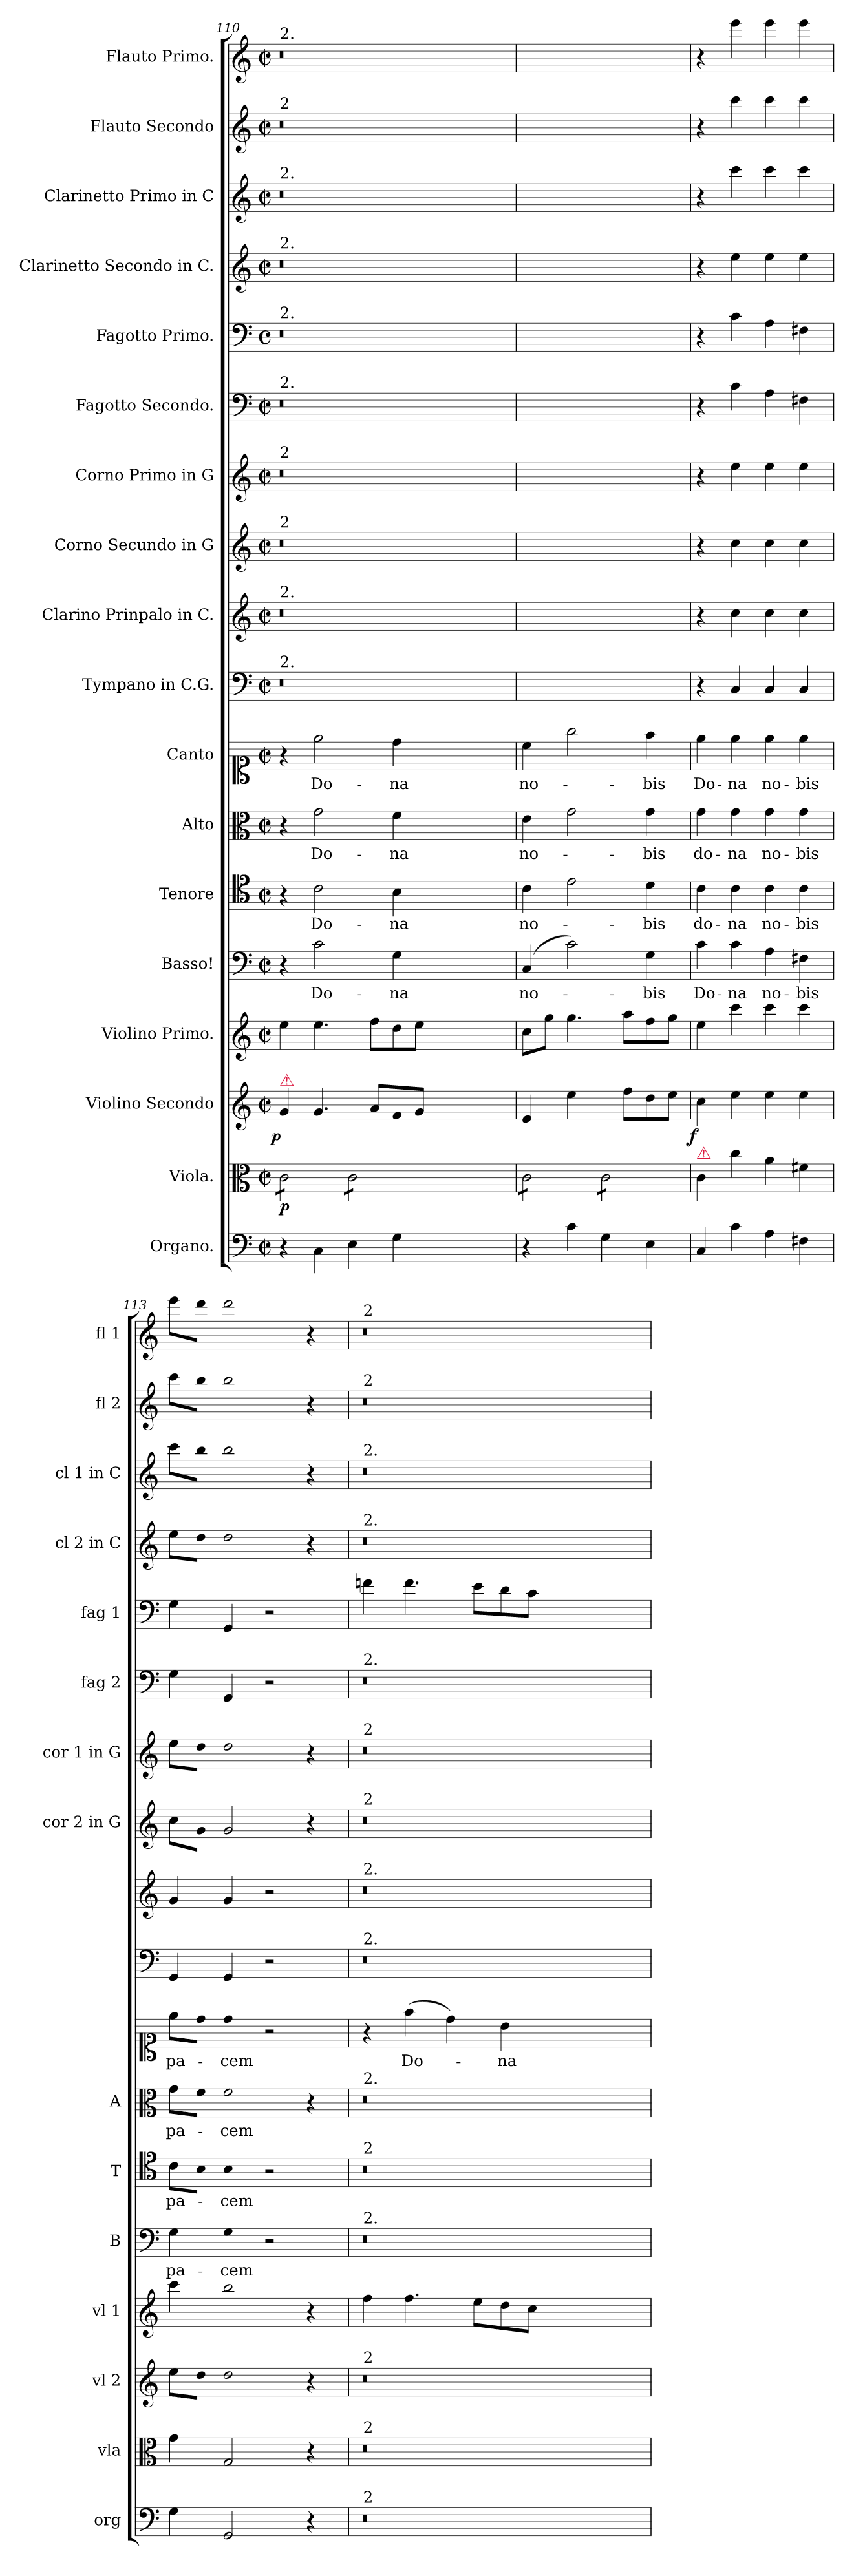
**kern	**dynam	**kern	**dynam	**kern	**dynam	**kern	**dynam	**kern	**text	**kern	**text	**kern	**text	**kern	**text	**kern	**kern	**kern	**kern	**kern	**kern	**kern	**kern	**kern	**kern
*part18	*part18	*part17	*part17	*part16	*part16	*part15	*part15	*part14	*part14	*part13	*part13	*part12	*part12	*part11	*part11	*part10	*part9	*part8	*part7	*part6	*part5	*part4	*part3	*part2	*part1
*staff18	*staff18	*staff17	*staff17	*staff16	*staff16	*staff15	*staff15	*staff14	*staff14	*staff13	*staff13	*staff12	*staff12	*staff11	*staff11	*staff10	*staff9	*staff8	*staff7	*staff6	*staff5	*staff4	*staff3	*staff2	*staff1
*I"Organo.	*	*I"Viola.	*	*I"Violino Secondo	*	*I"Violino Primo.	*	*I"Basso!	*	*I"Tenore	*	*I"Alto	*	*I"Canto	*	*I"Tympano in C.G.	*I"Clarino Prinpalo in C.	*I"Corno Secundo in G	*I"Corno Primo in G	*I"Fagotto Secondo.	*I"Fagotto Primo.	*I"Clarinetto Secondo in C.	*I"Clarinetto Primo in C	*I"Flauto Secondo	*I"Flauto Primo.
*I'org	*	*I'vla	*	*I'vl 2	*	*I'vl 1	*	*I'B	*	*I'T	*	*I'A	*	*	*	*	*	*I'cor 2 in G	*I'cor 1 in G	*I'fag 2	*I'fag 1	*I'cl 2 in C	*I'cl 1 in C	*I'fl 2	*I'fl 1
*clefF4	*	*clefC3	*	*clefG2	*	*clefG2	*	*clefF4	*	*clefC4	*	*clefC3	*	*clefC1	*	*clefF4	*clefG2	*clefG2	*clefG2	*clefF4	*clefF4	*clefG2	*clefG2	*clefG2	*clefG2
*k[]	*	*k[]	*	*k[]	*	*k[]	*	*k[]	*	*k[]	*	*k[]	*	*k[]	*	*k[]	*k[]	*k[]	*k[]	*k[]	*k[]	*k[]	*k[]	*k[]	*k[]
*C:	*	*C:	*	*C:	*	*C:	*	*C:	*	*C:	*	*C:	*	*C:	*	*C:	*C:	*C:	*C:	*C:	*C:	*C:	*C:	*C:	*C:
*M2/2	*	*M2/2	*	*M2/2	*	*M2/2	*	*M2/2	*	*M2/2	*	*M2/2	*	*M2/2	*	*M2/2	*M2/2	*M2/2	*M2/2	*M2/2	*M2/2	*M2/2	*M2/2	*M2/2	*M2/2
*met(c|)	*	*met(c|)	*	*met(c|)	*	*met(c|)	*	*met(c|)	*	*met(c|)	*	*met(c|)	*	*met(c|)	*	*met(c|)	*met(c|)	*met(c|)	*met(c|)	*met(c|)	*met(c)	*met(c|)	*met(c|)	*met(c|)	*met(c|)
=110	=110	=110	=110	=110	=110	=110	=110	=110	=110	=110	=110	=110	=110	=110	=110	=110	=110	=110	=110	=110	=110	=110	=110	=110	=110
!	!	!	!	!	!	!	!	!	!	!	!	!	!	!	!	!	!	!	!	!	!	!	!	!	!LO:TX:a:t=2.
!	!	!	!	!	!	!	!	!	!	!	!	!	!	!	!	!	!	!	!	!	!	!	!	!LO:TX:a:t=2	!
!	!	!	!	!	!	!	!	!	!	!	!	!	!	!	!	!	!	!	!	!	!	!	!LO:TX:a:t=2.	!	!
!	!	!	!	!	!	!	!	!	!	!	!	!	!	!	!	!	!	!	!	!	!	!LO:TX:a:t=2.	!	!	!
!	!	!	!	!	!	!	!	!	!	!	!	!	!	!	!	!	!	!	!	!	!LO:TX:a:t=2.	!	!	!	!
!	!	!	!	!	!	!	!	!	!	!	!	!	!	!	!	!	!	!	!	!LO:TX:a:t=2.	!	!	!	!	!
!	!	!	!	!	!	!	!	!	!	!	!	!	!	!	!	!	!	!	!LO:TX:a:t=2	!	!	!	!	!	!
!	!	!	!	!	!	!	!	!	!	!	!	!	!	!	!	!	!	!LO:TX:a:t=2	!	!	!	!	!	!	!
!	!	!	!	!	!	!	!	!	!	!	!	!	!	!	!	!	!LO:TX:a:t=2.	!	!	!	!	!	!	!	!
!	!	!	!	!	!	!	!	!	!	!	!	!	!	!	!	!LO:TX:a:t=2.	!	!	!	!	!	!	!	!	!
!	!	!	!	!LO:TX:a:color=crimson:t=⚠	!	!	!	!	!	!	!	!	!	!	!	!	!	!	!	!	!	!	!	!	!
!	!LO:DY:b	!	!	!	!LO:DY:b:rj	!	!	!	!	!	!	!	!	!	!	!	!	!	!	!	!	!	!	!	!
*	*	*tremolo	*	*	*	*	*	*	*	*	*	*	*	*	*	*	*	*	*	*	*	*	*	*	*
4r	pia	8c\L	p	4g/	p.	4ee\	.	4r	.	4r	.	4r	.	4r	.	0r	0r	0r	0r	0r	0r	0r	0r	0r	0r
.	.	8c\	.	.	.	.	.	.	.	.	.	.	.	.	.	.	.	.	.	.	.	.	.	.	.
4C\	.	8c\	.	4.g/	.	4.ee\	.	2c\	Do-	2c\	Do-	2g\	Do-	2ee\	Do-	.	.	.	.	.	.	.	.	.	.
.	.	8c\J	.	.	.	.	.	.	.	.	.	.	.	.	.	.	.	.	.	.	.	.	.	.	.
4E\	.	8c\L	.	.	.	.	.	.	.	.	.	.	.	.	.	.	.	.	.	.	.	.	.	.	.
.	.	8c\	.	8a/L	.	8ff\L	.	.	.	.	.	.	.	.	.	.	.	.	.	.	.	.	.	.	.
4G\	.	8c\	.	8f/	.	8dd\	.	4G\	-na	4B\	-na	4f\	-na	4dd\	-na	.	.	.	.	.	.	.	.	.	.
.	.	8c\J	.	8g/J	.	8ee\J	.	.	.	.	.	.	.	.	.	.	.	.	.	.	.	.	.	.	.
1ryy	.	1ryy	.	1ryy	.	1ryy	.	1ryy	.	1ryy	.	1ryy	.	1ryy	.	.	.	.	.	.	.	.	.	.	.
=111	=111	=111	=111	=111	=111	=111	=111	=111	=111	=111	=111	=111	=111	=111	=111	=111	=111	=111	=111	=111	=111	=111	=111	=111	=111
4r	.	8c\L	.	4e/	.	8cc\L	.	(4C/	no-	4c\	no-	4e\	no-	4cc\	no-	1ryy	1ryy	1ryy	1ryy	1ryy	1ryy	1ryy	1ryy	1ryy	1ryy
.	.	8c\	.	.	.	8gg\J	.	.	.	.	.	.	.	.	.	.	.	.	.	.	.	.	.	.	.
!	!	!	!	!LO:N:vis=4	!	!	!	!	!	!	!	!	!	!	!	!	!	!	!	!	!	!	!	!	!
4c\	.	8c\	.	4.ee\	.	4.gg\	.	2c\)	.	2e\	.	2g\	.	2gg\	.	.	.	.	.	.	.	.	.	.	.
.	.	8c\J	.	.	.	.	.	.	.	.	.	.	.	.	.	.	.	.	.	.	.	.	.	.	.
4G\	.	8c\L	.	.	.	.	.	.	.	.	.	.	.	.	.	.	.	.	.	.	.	.	.	.	.
.	.	8c\	.	8ff\L	.	8aa\L	.	.	.	.	.	.	.	.	.	.	.	.	.	.	.	.	.	.	.
4E\	.	8c\	.	8dd\	.	8ff\	.	4G\	-bis	4d\	-bis	4g\	-bis	4ff\	-bis	.	.	.	.	.	.	.	.	.	.
.	.	8c\J	.	8ee\J	.	8gg\J	.	.	.	.	.	.	.	.	.	.	.	.	.	.	.	.	.	.	.
*	*	*Xtremolo	*	*	*	*	*	*	*	*	*	*	*	*	*	*	*	*	*	*	*	*	*	*	*
=112	=112	=112	=112	=112	=112	=112	=112	=112	=112	=112	=112	=112	=112	=112	=112	=112	=112	=112	=112	=112	=112	=112	=112	=112	=112
!	!	!LO:TX:a:color=crimson:t=⚠	!	!	!	!	!	!	!	!	!	!	!	!	!	!	!	!	!	!	!	!	!	!	!
!	!	!	!LO:DY:b	!	!LO:DY:b:rj	!	!LO:DY:b	!	!	!	!	!	!	!	!	!	!	!	!	!	!	!	!	!	!
4C/	.	4c\	f&colon;	4cc\	f	4ee\	f&colon;	4c\	Do-	4c\	do-	4g\	do-	4ee\	Do-	4r	4r	4r	4r	4r	4r	4r	4r	4r	4r
4c\	.	4cc\	.	4ee\	.	4ccc\	.	4c\	-na	4c\	-na	4g\	-na	4ee\	-na	4C/	4cc\	4cc\	4ee\	4c\	4c\	4ee\	4ccc\	4ccc\	4eee\
4A\	.	4a\	.	4ee\	.	4ccc\	.	4A\	no-	4c\	no-	4g\	no-	4ee\	no-	4C/	4cc\	4cc\	4ee\	4A\	4A\	4ee\	4ccc\	4ccc\	4eee\
4F#X\	.	4f#X\	.	4ee\	.	4ccc\	.	4F#X\	-bis	4c\	-bis	4g\	-bis	4ee\	-bis	4C/	4cc\	4cc\	4ee\	4F#X\	4F#X\	4ee\	4ccc\	4ccc\	4eee\
=113	=113	=113	=113	=113	=113	=113	=113	=113	=113	=113	=113	=113	=113	=113	=113	=113	=113	=113	=113	=113	=113	=113	=113	=113	=113
4G\	.	4g\	.	8ee\L	.	4ccc\	.	4G\	pa-	8c\L	pa-	8g\L	pa-	8ee\L	pa-	4GG/	4g/	8cc\L	8ee\L	4G\	4G\	8ee\L	8ccc\L	8ccc\L	8eee\L
.	.	.	.	8dd\J	.	.	.	.	.	8B\J	.	8f\J	.	8dd\J	.	.	.	8g\J	8dd\J	.	.	8dd\J	8bb\J	8bb\J	8ddd\J
2GG/	.	2G/	.	2dd\	.	2bb\	.	4G\	-cem	4B\	-cem	2f\	-cem	4dd\	-cem	4GG/	4g/	2g/	2dd\	4GG/	4GG/	2dd\	2bb\	2bb\	2ddd\
.	.	.	.	.	.	.	.	2r	.	2r	.	.	.	2r	.	2r	2r	.	.	2r	2r	.	.	.	.
4r	.	4r	.	4r	.	4r	.	.	.	.	.	4r	.	.	.	.	.	4r	4r	.	.	4r	4r	4r	4r
=114	=114	=114	=114	=114	=114	=114	=114	=114	=114	=114	=114	=114	=114	=114	=114	=114	=114	=114	=114	=114	=114	=114	=114	=114	=114
!	!	!	!	!	!	!	!	!	!	!	!	!	!	!	!	!	!	!	!	!	!	!	!	!	!LO:TX:a:t=2
!	!	!	!	!	!	!	!	!	!	!	!	!	!	!	!	!	!	!	!	!	!	!	!	!LO:TX:a:t=2	!
!	!	!	!	!	!	!	!	!	!	!	!	!	!	!	!	!	!	!	!	!	!	!	!LO:TX:a:t=2.	!	!
!	!	!	!	!	!	!	!	!	!	!	!	!	!	!	!	!	!	!	!	!	!	!LO:TX:a:t=2.	!	!	!
!	!	!	!	!	!	!	!	!	!	!	!	!	!	!	!	!	!	!	!	!LO:TX:a:t=2.	!	!	!	!	!
!	!	!	!	!	!	!	!	!	!	!	!	!	!	!	!	!	!	!	!LO:TX:a:t=2	!	!	!	!	!	!
!	!	!	!	!	!	!	!	!	!	!	!	!	!	!	!	!	!	!LO:TX:a:t=2	!	!	!	!	!	!	!
!	!	!	!	!	!	!	!	!	!	!	!	!	!	!	!	!	!LO:TX:a:t=2.	!	!	!	!	!	!	!	!
!	!	!	!	!	!	!	!	!	!	!	!	!	!	!	!	!LO:TX:a:t=2.	!	!	!	!	!	!	!	!	!
!	!	!	!	!	!	!	!	!	!	!	!	!LO:TX:a:t=2.	!	!	!	!	!	!	!	!	!	!	!	!	!
!	!	!	!	!	!	!	!	!	!	!LO:TX:a:t=2	!	!	!	!	!	!	!	!	!	!	!	!	!	!	!
!	!	!	!	!	!	!	!	!LO:TX:a:t=2.	!	!	!	!	!	!	!	!	!	!	!	!	!	!	!	!	!
!	!	!	!	!LO:TX:a:t=2	!	!	!	!	!	!	!	!	!	!	!	!	!	!	!	!	!	!	!	!	!
!	!	!LO:TX:a:t=2	!	!	!	!	!	!	!	!	!	!	!	!	!	!	!	!	!	!	!	!	!	!	!
!LO:TX:a:t=2	!	!	!	!	!	!	!	!	!	!	!	!	!	!	!	!	!	!	!	!	!	!	!	!	!
0r	.	0r	.	0r	.	4ff\	.	0r	.	0r	.	0r	.	4r	.	0r	0r	0r	0r	0r	4fn\	0r	0r	0r	0r
.	.	.	.	.	.	4.ff\	.	.	.	.	.	.	.	(4ff\	Do-	.	.	.	.	.	4.f\	.	.	.	.
.	.	.	.	.	.	.	.	.	.	.	.	.	.	4dd\)	.	.	.	.	.	.	.	.	.	.	.
.	.	.	.	.	.	8ee\L	.	.	.	.	.	.	.	.	.	.	.	.	.	.	8e\L	.	.	.	.
.	.	.	.	.	.	8dd\	.	.	.	.	.	.	.	4b\	-na	.	.	.	.	.	8d\	.	.	.	.
.	.	.	.	.	.	8cc\J	.	.	.	.	.	.	.	.	.	.	.	.	.	.	8c\J	.	.	.	.
.	.	.	.	.	.	1ryy	.	.	.	.	.	.	.	1ryy	.	.	.	.	.	.	1ryy	.	.	.	.
=	=	=	=	=	=	=	=	=	=	=	=	=	=	=	=	=	=	=	=	=	=	=	=	=	=
*-	*-	*-	*-	*-	*-	*-	*-	*-	*-	*-	*-	*-	*-	*-	*-	*-	*-	*-	*-	*-	*-	*-	*-	*-	*-
